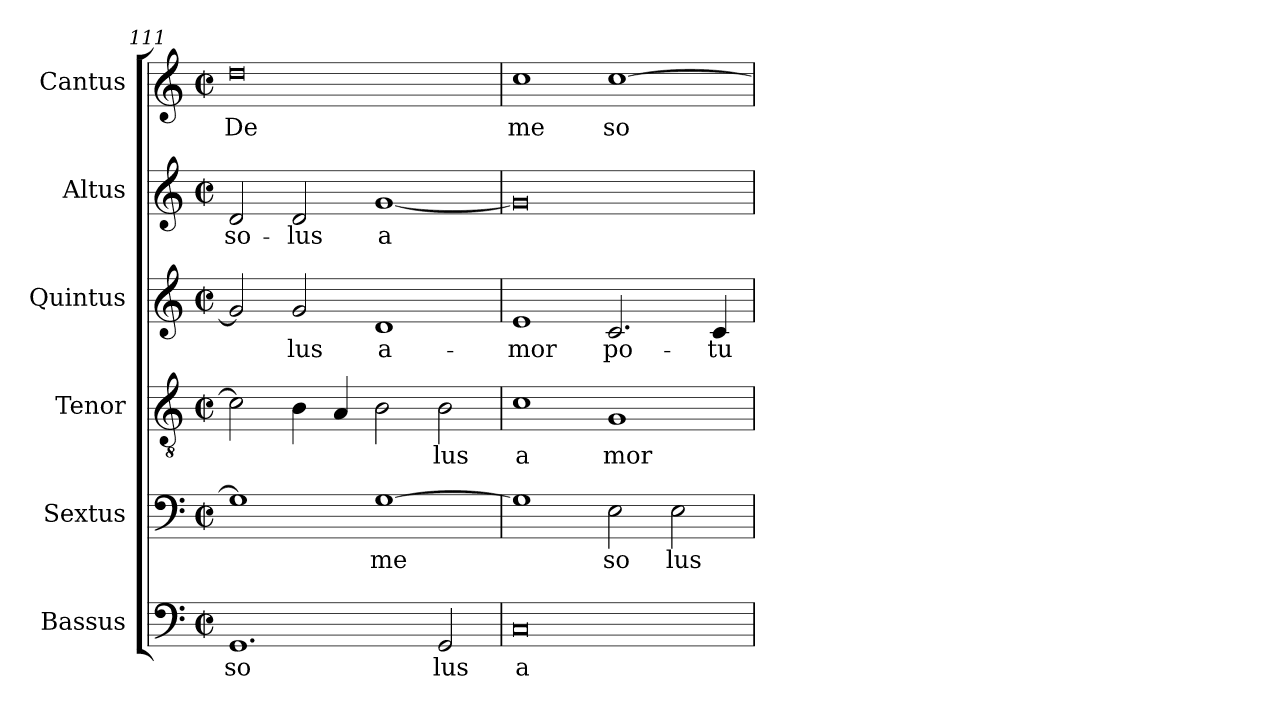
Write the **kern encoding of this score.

**kern	**text	**kern	**text	**kern	**text	**kern	**text	**kern	**text	**kern	**text
*part6	*part6	*part5	*part5	*part4	*part4	*part3	*part3	*part2	*part2	*part1	*part1
*staff6	*staff6	*staff5	*staff5	*staff4	*staff4	*staff3	*staff3	*staff2	*staff2	*staff1	*staff1
*I"Bassus	*	*I"Sextus	*	*I"Tenor	*	*I"Quintus	*	*I"Altus	*	*I"Cantus	*
*I'Bassus	*	*I'Sextus	*	*I'Tenor	*	*I'Quintus	*	*I'Altus	*	*I'Cantus	*
*clefF4	*	*clefF4	*	*clefGv2	*	*clefG2	*	*clefG2	*	*clefG2	*
*k[]	*	*k[]	*	*k[]	*	*k[]	*	*k[]	*	*k[]	*
*C:	*	*C:	*	*C:	*	*C:	*	*C:	*	*C:	*
*M2/2	*	*M2/2	*	*M2/2	*	*M2/2	*	*M2/2	*	*M2/2	*
*met(c|)	*	*met(c|)	*	*met(c|)	*	*met(c|)	*	*met(c|)	*	*met(c|)	*
=111	=111	=111	=111	=111	=111	=111	=111	=111	=111	=111	=111
!	!LO:LY:b	!	!LO:LY:b:cj	!	!LO:LY:b:cj	!	!LO:LY:b:cj	!	!LO:LY:b:cj	!	!LO:LY:b:cj
1.GG	so	1G]	.	2c\]	.	2g/]	--	2d/	so-	0dd	De
!	!	!	!	!	!LO:LY:b:cj	!	!LO:LY:b:cj	!	!LO:LY:b:cj	!	!
.	.	.	.	4B\	.	2g/	-lus	2d/	-lus	.	.
!	!	!	!	!	!LO:LY:b:cj	!	!	!	!	!	!
.	.	.	.	4A/	.	.	.	.	.	.	.
!	!	!	!LO:LY:b:cj	!	!LO:LY:b:cj	!	!LO:LY:b:cj	!	!LO:LY:b:cj	!	!
.	.	[>1G	me	2B\	.	1d	a-	[<1g	a-	.	.
!	!LO:LY:b	!	!	!	!LO:LY:b:cj	!	!	!	!	!	!
2GG/	lus	.	.	2B\	lus	.	.	.	.	.	.
=112	=112	=112	=112	=112	=112	=112	=112	=112	=112	=112	=112
!	!LO:LY:b	!	!LO:LY:b:cj	!	!LO:LY:b:cj	!	!LO:LY:b:cj	!	!LO:LY:b:cj	!	!LO:LY:b:cj
0C	a	1G]	.	1c	a	1e	-mor	0g]	--	1cc	me
!	!	!	!LO:LY:b:cj	!	!LO:LY:b:cj	!	!LO:LY:b:cj	!	!	!	!LO:LY:b:cj
.	.	2E\	so	1G	mor	2.c/	po-	.	.	[>1cc	so-
!	!	!	!LO:LY:b:cj	!	!	!	!	!	!	!	!
.	.	2E\	lus	.	.	.	.	.	.	.	.
!	!	!	!	!	!	!	!LO:LY:b:cj	!	!	!	!
.	.	.	.	.	.	4c/	-tu-	.	.	.	.
=	=	=	=	=	=	=	=	=	=	=	=
*-	*-	*-	*-	*-	*-	*-	*-	*-	*-	*-	*-
